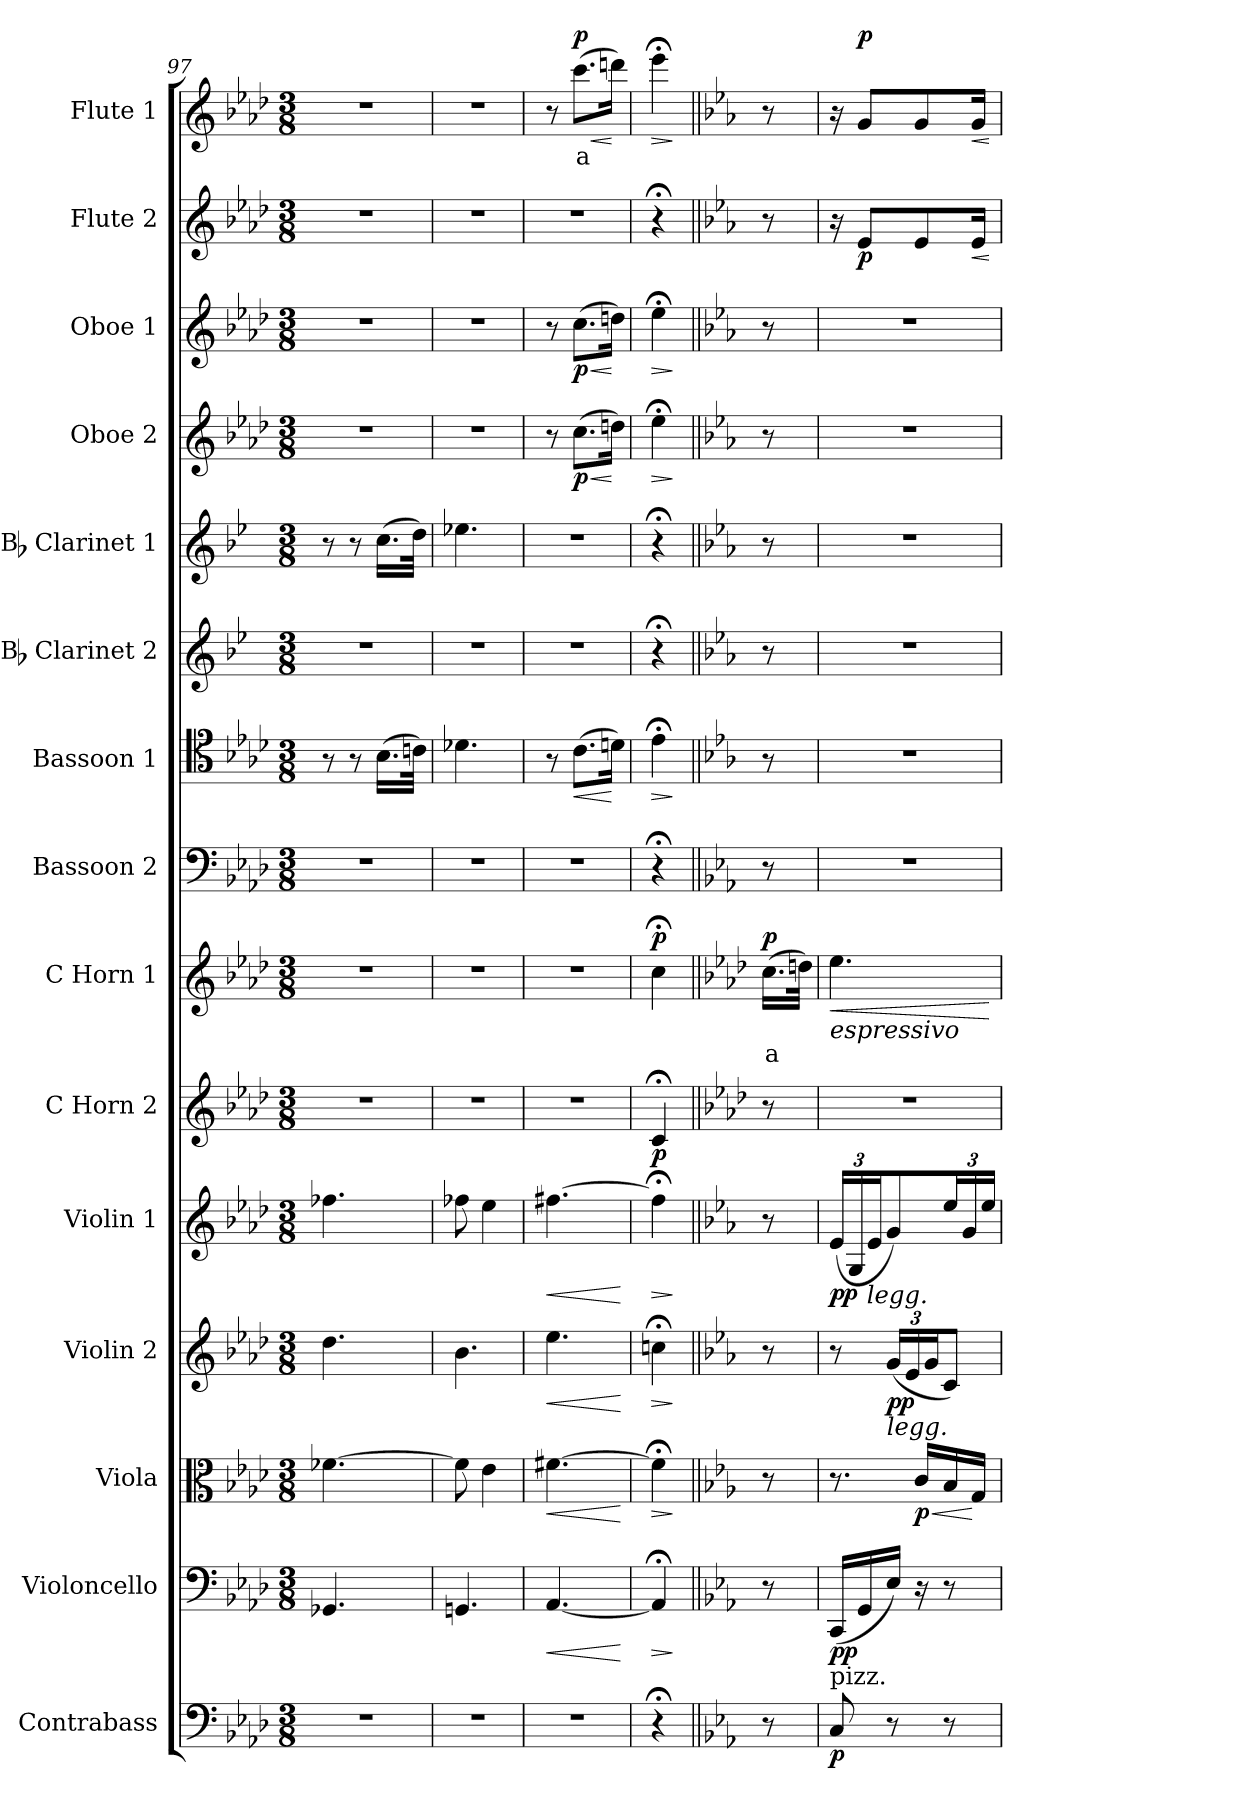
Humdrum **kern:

**kern	**dynam	**kern	**dynam	**kern	**dynam	**kern	**dynam	**kern	**dynam	**kern	**dynam	**kern	**text	**dynam	**kern	**kern	**dynam	**kern	**kern	**kern	**dynam	**kern	**dynam	**kern	**dynam	**kern	**text	**dynam
*part15	*part15	*part14	*part14	*part13	*part13	*part12	*part12	*part11	*part11	*part10	*part10	*part9	*part9	*part9	*part8	*part7	*part7	*part6	*part5	*part4	*part4	*part3	*part3	*part2	*part2	*part1	*part1	*part1
*staff15	*staff15	*staff14	*staff14	*staff13	*staff13	*staff12	*staff12	*staff11	*staff11	*staff10	*staff10	*staff9	*staff9	*staff9	*staff8	*staff7	*staff7	*staff6	*staff5	*staff4	*staff4	*staff3	*staff3	*staff2	*staff2	*staff1	*staff1	*staff1
*I"Contrabass	*	*I"Violoncello	*	*I"Viola	*	*I"Violin 2	*	*I"Violin 1	*	*I"C Horn 2	*	*I"C Horn 1	*	*	*I"Bassoon 2	*I"Bassoon 1	*	*I"Bb Clarinet 2	*I"Bb Clarinet 1	*I"Oboe 2	*	*I"Oboe 1	*	*I"Flute 2	*	*I"Flute 1	*	*
*I'Cb	*	*I'Vc	*	*I'Vla	*	*I'Vln 2	*	*I'Vln 1	*	*I'Hn 2	*	*I'Hn 1	*	*	*I'Bsn 2	*I'Bsn 1	*	*I'Cl 2	*I'Cl 1	*I'Ob 2	*	*I'Ob 1	*	*I'Fl 2	*	*I'Fl 1	*	*
*clefF4	*	*clefF4	*	*clefC3	*	*clefG2	*	*clefG2	*	*clefG2	*	*clefG2	*	*	*clefF4	*clefC4	*	*clefG2	*clefG2	*clefG2	*	*clefG2	*	*clefG2	*	*clefG2	*	*
*ITrd7c12	*	*	*	*	*	*	*	*	*	*ITrd7c12	*	*ITrd7c12	*	*	*	*	*	*ITrd1c2	*ITrd1c2	*	*	*	*	*	*	*	*	*
*k[b-e-a-d-]	*	*k[b-e-a-d-]	*	*k[b-e-a-d-]	*	*k[b-e-a-d-]	*	*k[b-e-a-d-]	*	*k[b-e-a-d-]	*	*k[b-e-a-d-]	*	*	*k[b-e-a-d-]	*k[b-e-a-d-]	*	*k[b-e-a-d-]	*k[b-e-a-d-]	*k[b-e-a-d-]	*	*k[b-e-a-d-]	*	*k[b-e-a-d-]	*	*k[b-e-a-d-]	*	*
*M3/8	*	*M3/8	*	*M3/8	*	*M3/8	*	*M3/8	*	*M3/8	*	*M3/8	*	*	*M3/8	*M3/8	*	*M3/8	*M3/8	*M3/8	*	*M3/8	*	*M3/8	*	*M3/8	*	*
=97	=97	=97	=97	=97	=97	=97	=97	=97	=97	=97	=97	=97	=97	=97	=97	=97	=97	=97	=97	=97	=97	=97	=97	=97	=97	=97	=97	=97
4.r	.	4.GG-X/	.	[4.f-X\	.	4.dd-\	.	4.ff-X\	.	4.r	.	4.r	.	.	4.r	8r	.	4.r	8r	4.r	.	4.r	.	4.r	.	4.r	.	.
.	.	.	.	.	.	.	.	.	.	.	.	.	.	.	.	8r	.	.	8r	.	.	.	.	.	.	.	.	.
.	.	.	.	.	.	.	.	.	.	.	.	.	.	.	.	(16.B-\LL	.	.	(16.b-\LL	.	.	.	.	.	.	.	.	.
.	.	.	.	.	.	.	.	.	.	.	.	.	.	.	.	32cn\JJk)	.	.	32cc\JJk)	.	.	.	.	.	.	.	.	.
=98	=98	=98	=98	=98	=98	=98	=98	=98	=98	=98	=98	=98	=98	=98	=98	=98	=98	=98	=98	=98	=98	=98	=98	=98	=98	=98	=98	=98
4.r	.	4.GGn/	.	8f-\]	.	4.b-\	.	8ff-X\	.	4.r	.	4.r	.	.	4.r	4.d-X\	.	4.r	4.dd-X\	4.r	.	4.r	.	4.r	.	4.r	.	.
.	.	.	.	4e-\	.	.	.	4ee-\	.	.	.	.	.	.	.	.	.	.	.	.	.	.	.	.	.	.	.	.
!!LO:PB:g=z
=99	=99	=99	=99	=99	=99	=99	=99	=99	=99	=99	=99	=99	=99	=99	=99	=99	=99	=99	=99	=99	=99	=99	=99	=99	=99	=99	=99	=99
!	!	!	!LO:HP:b	!	!LO:HP:b	!	!LO:HP:b	!	!LO:HP:b	!	!	!	!	!	!	!	!	!	!	!	!	!	!	!	!	!	!	!
4.r	.	[4.AA-/	<	[4.f#X\	<	4.ee-\	<	[4.ff#X\	<	4.r	.	4.r	.	.	4.r	8r	.	4.r	4.r	8r	.	8r	.	4.r	.	8r	.	.
!	!	!	!	!	!	!	!	!	!	!	!	!	!	!	!	!	!LO:HP:b	!	!	!	!LO:HP:b	!	!LO:HP:b	!	!	!	!LO:LY:b:color=#FF0000	!LO:HP:b
!	!	!	!	!	!	!	!	!	!	!	!	!	!	!	!	!	!	!	!	!	!LO:DY:n=1:b	!	!LO:DY:n=1:b	!	!	!	!	!LO:DY:n=1:b
.	.	.	.	.	.	.	.	.	.	.	.	.	.	.	.	(8.c\L	<	.	.	(8.cc\L	< p	(8.cc\L	< p	.	.	(8.ccc\L	a	< p
.	.	.	.	.	.	.	.	.	.	.	.	.	.	.	.	16dn\Jk)	[	.	.	16ddn\Jk)	[	16ddn\Jk)	[	.	.	16dddn\Jk)	.	[
.	.	.	[	.	[	.	[	.	[	.	.	.	.	.	.	.	.	.	.	.	.	.	.	.	.	.	.	.
=100	=100	=100	=100	=100	=100	=100	=100	=100	=100	=100	=100	=100	=100	=100	=100	=100	=100	=100	=100	=100	=100	=100	=100	=100	=100	=100	=100	=100
!	!	!	!LO:HP:b	!	!LO:HP:b	!	!LO:HP:b	!	!LO:HP:b	!	!LO:DY:b	!	!	!LO:DY:b	!	!	!LO:HP:b	!	!	!	!LO:HP:b	!	!LO:HP:b	!	!	!	!	!LO:HP:b
4r;<	.	4AA-;</]	>	4f#;<\]	>	4ccn;<\	>	4ff#;<\]	>	4C;</	p	4c;<\	.	p	4r;<	4e-;<\	>	4r;<	4r;<	4ee-;<\	>	4ee-;<\	>	4r;<	.	4eee-;<\	.	>
.	.	.	]	.	]	.	]	.	]	.	.	.	.	.	.	.	]	.	.	.	]	.	]	.	.	.	.	]
=101||	=101||	=101||	=101||	=101||	=101||	=101||	=101||	=101||	=101||	=101||	=101||	=101||	=101||	=101||	=101||	=101||	=101||	=101||	=101||	=101||	=101||	=101||	=101||	=101||	=101||	=101||	=101||	=101||
*k[b-e-a-]	*	*k[b-e-a-]	*	*k[b-e-a-]	*	*k[b-e-a-]	*	*k[b-e-a-]	*	*	*	*	*	*	*k[b-e-a-]	*k[b-e-a-]	*	*k[b-e-a-d-g-]	*k[b-e-a-d-g-]	*k[b-e-a-]	*	*k[b-e-a-]	*	*k[b-e-a-]	*	*k[b-e-a-]	*	*
!	!	!	!	!	!	!	!	!	!	!	!	!	!LO:LY:b:color=#FF0000	!LO:DY:b	!	!	!	!	!	!	!	!	!	!	!	!	!	!
8r	.	8r	.	8r	.	8r	.	8r	.	8r	.	(16.c\LL	a	p	8r	8r	.	8r	8r	8r	.	8r	.	8r	.	8r	.	.
.	.	.	.	.	.	.	.	.	.	.	.	32dn\JJk)	.	.	.	.	.	.	.	.	.	.	.	.	.	.	.	.
=102	=102	=102	=102	=102	=102	=102	=102	=102	=102	=102	=102	=102	=102	=102	=102	=102	=102	=102	=102	=102	=102	=102	=102	=102	=102	=102	=102	=102
*	*	*	*	*	*	*	*	*Xbrackettup	*	*	*	*	*	*	*	*	*	*	*	*	*	*	*	*	*	*	*	*
!	!	!	!	!	!	!	!	!	!	!	!	!LO:TX:b:i:t=espressivo	!	!	!	!	!	!	!	!	!	!	!	!	!	!	!	!
!LO:TX:a:t=pizz.	!	!	!	!	!	!	!	!	!	!	!	!	!	!	!	!	!	!	!	!	!	!	!	!	!	!	!	!
!	!LO:DY:b	!	!LO:DY:b	!	!	!	!	!	!LO:DY:b	!	!	!	!	!LO:HP:b	!	!	!	!	!	!	!	!	!	!	!	!	!	!
8CC/	p	(16CC/LL	pp	8.r	.	8r	.	(24e-/LL	pp	4.r	.	4.e-\	.	<	4.r	4.r	.	4.r	4.r	4.r	.	4.r	.	16r	.	16r	.	.
.	.	.	.	.	.	.	.	24G/	.	.	.	.	.	.	.	.	.	.	.	.	.	.	.	.	.	.	.	.
!	!	!	!	!	!	!	!	!	!	!	!	!	!	!	!	!	!	!	!	!	!	!	!	!	!LO:DY:b	!	!	!LO:DY:b
.	.	16GG/	.	.	.	.	.	.	.	.	.	.	.	.	.	.	.	.	.	.	.	.	.	8e-/L	p	8g/L	.	p
!	!	!	!	!	!	!	!	!LO:TX:b:i:t=legg.	!	!	!	!	!	!	!	!	!	!	!	!	!	!	!	!	!	!	!	!
.	.	.	.	.	.	.	.	24e-/J	.	.	.	.	.	.	.	.	.	.	.	.	.	.	.	.	.	.	.	.
*	*	*	*	*	*	*Xbrackettup	*	*	*	*	*	*	*	*	*	*	*	*	*	*	*	*	*	*	*	*	*	*
!	!	!	!	!	!	!LO:TX:b:i:t=legg.	!	!	!	!	!	!	!	!	!	!	!	!	!	!	!	!	!	!	!	!	!	!
!	!	!	!	!	!	!	!LO:DY:b	!	!	!	!	!	!	!	!	!	!	!	!	!	!	!	!	!	!	!	!	!
8r	.	16E-/JJ)	.	.	.	(24g/LL	pp	8g/)	.	.	.	.	.	.	.	.	.	.	.	.	.	.	.	.	.	.	.	.
.	.	.	.	.	.	24e-/	.	.	.	.	.	.	.	.	.	.	.	.	.	.	.	.	.	.	.	.	.	.
!	!	!	!	!	!LO:HP:b	!	!	!	!	!	!	!	!	!	!	!	!	!	!	!	!	!	!	!	!	!	!	!
!	!	!	!	!	!LO:DY:n=1:b	!	!	!	!	!	!	!	!	!	!	!	!	!	!	!	!	!	!	!	!	!	!	!
.	.	16r	.	16c/LL	< p	.	.	.	.	.	.	.	.	.	.	.	.	.	.	.	.	.	.	8e-/	.	8g/	.	.
.	.	.	.	.	.	24g/J	.	.	.	.	.	.	.	.	.	.	.	.	.	.	.	.	.	.	.	.	.	.
8r	.	8r	.	16B-/	.	8c/J)	.	24ee-/L	.	.	.	.	.	.	.	.	.	.	.	.	.	.	.	.	.	.	.	.
.	.	.	.	.	.	.	.	24g/	.	.	.	.	.	.	.	.	.	.	.	.	.	.	.	.	.	.	.	.
!	!	!	!	!	!	!	!	!	!	!	!	!	!	!	!	!	!	!	!	!	!	!	!	!	!LO:HP:b	!	!	!LO:HP:b
.	.	.	.	16G/JJ	[	.	.	.	.	.	.	.	.	.	.	.	.	.	.	.	.	.	.	16e-/Jk	<	16g/Jk	.	<
.	.	.	.	.	.	.	.	24ee-/JJ	.	.	.	.	.	.	.	.	.	.	.	.	.	.	.	.	.	.	.	.
.	.	.	.	.	.	.	.	.	.	.	.	.	.	[	.	.	.	.	.	.	.	.	.	.	[	.	.	[
=	=	=	=	=	=	=	=	=	=	=	=	=	=	=	=	=	=	=	=	=	=	=	=	=	=	=	=	=
*-	*-	*-	*-	*-	*-	*-	*-	*-	*-	*-	*-	*-	*-	*-	*-	*-	*-	*-	*-	*-	*-	*-	*-	*-	*-	*-	*-	*-
